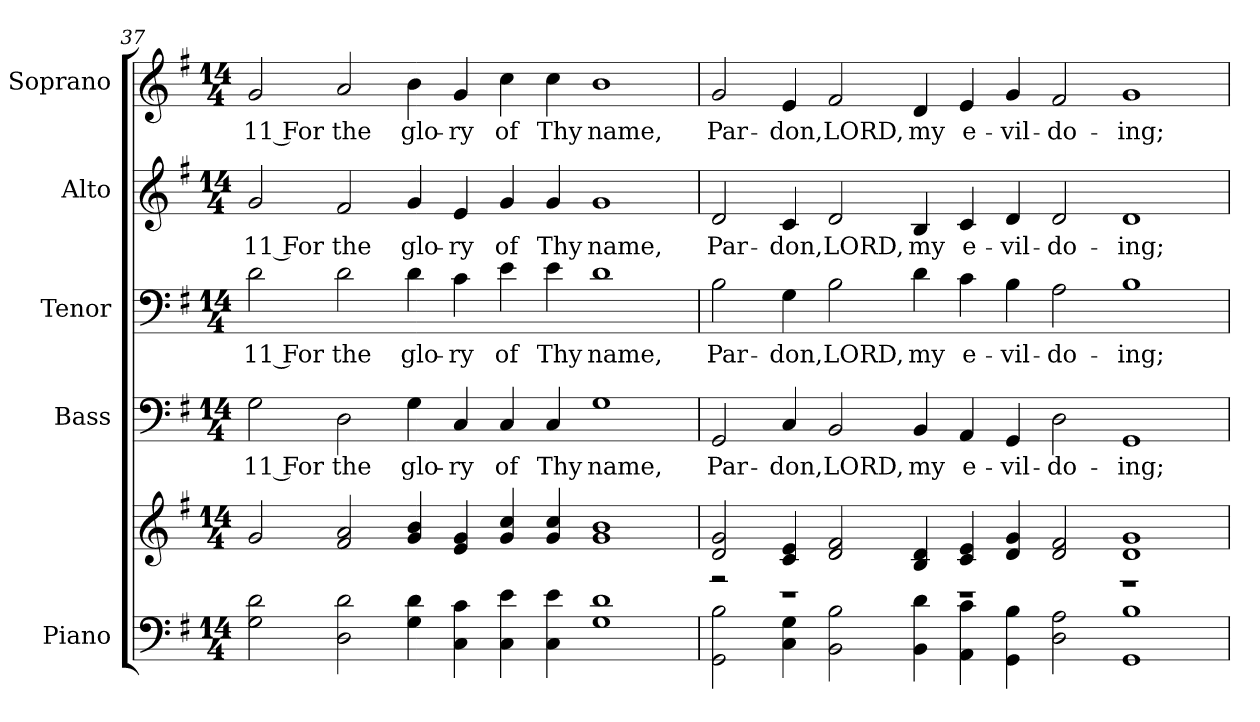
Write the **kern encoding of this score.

**kern	**kern	**kern	**text	**kern	**text	**kern	**text	**kern	**text
*part5	*part5	*part4	*part4	*part3	*part3	*part2	*part2	*part1	*part1
*staff6	*staff5	*staff4	*staff4	*staff3	*staff3	*staff2	*staff2	*staff1	*staff1
*I"Piano	*	*I"Bass	*	*I"Tenor	*	*I"Alto	*	*I"Soprano	*
*I'Pno.	*	*I'B.	*	*I'T.	*	*I'A.	*	*I'S.	*
!!LO:PB:g=z
*clefF4	*clefG2	*clefF4	*	*clefF4	*	*clefG2	*	*clefG2	*
*k[f#]	*k[f#]	*k[f#]	*	*k[f#]	*	*k[f#]	*	*k[f#]	*
*G:	*G:	*G:	*	*G:	*	*G:	*	*G:	*
*M14/4	*M14/4	*M14/4	*	*M14/4	*	*M14/4	*	*M14/4	*
=37	=37	=37	=37	=37	=37	=37	=37	=37	=37
!	!	!	!LO:LY:b:color=#000000	!	!	!	!	!	!
!	!	!	!	!	!LO:LY:b:color=#000000	!	!	!	!
!	!	!	!	!	!	!	!LO:LY:b:color=#000000	!	!
!	!	!	!	!	!	!	!	!	!LO:LY:b:color=#000000
2Gi\ 2di	2gi/	2Gi\	11 For	2di\	11 For	2gi/	11 For	2gi/	11 For
!	!	!	!LO:LY:b:color=#000000	!	!	!	!	!	!
!	!	!	!	!	!LO:LY:b:color=#000000	!	!	!	!
!	!	!	!	!	!	!	!LO:LY:b:color=#000000	!	!
!	!	!	!	!	!	!	!	!	!LO:LY:b:color=#000000
2Di\ 2di	2f#i/ 2ai	2Di\	the	2di\	the	2f#i/	the	2ai/	the
!	!	!	!LO:LY:b:color=#000000	!	!	!	!	!	!
!	!	!	!	!	!LO:LY:b:color=#000000	!	!	!	!
!	!	!	!	!	!	!	!LO:LY:b:color=#000000	!	!
!	!	!	!	!	!	!	!	!	!LO:LY:b:color=#000000
4Gi\ 4di	4gi/ 4bi	4Gi\	glo-	4di\	glo-	4gi/	glo-	4bi\	glo-
!	!	!	!LO:LY:b:color=#000000	!	!	!	!	!	!
!	!	!	!	!	!LO:LY:b:color=#000000	!	!	!	!
!	!	!	!	!	!	!	!LO:LY:b:color=#000000	!	!
!	!	!	!	!	!	!	!	!	!LO:LY:b:color=#000000
4Ci\ 4ci	4ei/ 4gi	4Ci/	-ry	4ci\	-ry	4ei/	-ry	4gi/	-ry
!	!	!	!LO:LY:b:color=#000000	!	!	!	!	!	!
!	!	!	!	!	!LO:LY:b:color=#000000	!	!	!	!
!	!	!	!	!	!	!	!LO:LY:b:color=#000000	!	!
!	!	!	!	!	!	!	!	!	!LO:LY:b:color=#000000
4Ci\ 4ei	4gi/ 4cci	4Ci/	of	4ei\	of	4gi/	of	4cci\	of
!	!	!	!LO:LY:b:color=#000000	!	!	!	!	!	!
!	!	!	!	!	!LO:LY:b:color=#000000	!	!	!	!
!	!	!	!	!	!	!	!LO:LY:b:color=#000000	!	!
!	!	!	!	!	!	!	!	!	!LO:LY:b:color=#000000
4Ci\ 4ei	4gi/ 4cci	4Ci/	Thy	4ei\	Thy	4gi/	Thy	4cci\	Thy
!	!	!	!LO:LY:b:color=#000000	!	!	!	!	!	!
!	!	!	!	!	!LO:LY:b:color=#000000	!	!	!	!
!	!	!	!	!	!	!	!LO:LY:b:color=#000000	!	!
!	!	!	!	!	!	!	!	!	!LO:LY:b:color=#000000
1Gi 1di	1gi 1bi	1Gi	name,	1di	name,	1gi	name,	1bi	name,
=38	=38	=38	=38	=38	=38	=38	=38	=38	=38
*	*^	*	*	*	*	*	*	*	*
!	!	!	!	!LO:LY:b:color=#000000	!	!	!	!	!	!
!	!	!	!	!	!	!LO:LY:b:color=#000000	!	!	!	!
!	!	!	!	!	!	!	!	!LO:LY:b:color=#000000	!	!
!	!	!	!	!	!	!	!	!	!	!LO:LY:b:color=#000000
2GGi\ 2Bi	2di/ 2gi	2r	2GGi/	Par-	2Bi\	Par-	2di/	Par-	2gi/	Par-
!	!	!	!	!LO:LY:b:color=#000000	!	!	!	!	!	!
!	!	!	!	!	!	!LO:LY:b:color=#000000	!	!	!	!
!	!	!	!	!	!	!	!	!LO:LY:b:color=#000000	!	!
!	!	!	!	!	!	!	!	!	!	!LO:LY:b:color=#000000
4Ci\ 4Gi	4ci/ 4ei	1r	4Ci/	-don,	4Gi\	-don,	4ci/	-don,	4ei/	-don,
!	!	!	!	!LO:LY:b:color=#000000	!	!	!	!	!	!
!	!	!	!	!	!	!LO:LY:b:color=#000000	!	!	!	!
!	!	!	!	!	!	!	!	!LO:LY:b:color=#000000	!	!
!	!	!	!	!	!	!	!	!	!	!LO:LY:b:color=#000000
2BBi\ 2Bi	2di/ 2f#i	.	2BBi/	LORD,	2Bi\	LORD,	2di/	LORD,	2f#i/	LORD,
!	!	!	!	!LO:LY:b:color=#000000	!	!	!	!	!	!
!	!	!	!	!	!	!LO:LY:b:color=#000000	!	!	!	!
!	!	!	!	!	!	!	!	!LO:LY:b:color=#000000	!	!
!	!	!	!	!	!	!	!	!	!	!LO:LY:b:color=#000000
4BBi\ 4di	4Bi/ 4di	.	4BBi/	my	4di\	my	4Bi/	my	4di/	my
!	!	!	!	!LO:LY:b:color=#000000	!	!	!	!	!	!
!	!	!	!	!	!	!LO:LY:b:color=#000000	!	!	!	!
!	!	!	!	!	!	!	!	!LO:LY:b:color=#000000	!	!
!	!	!	!	!	!	!	!	!	!	!LO:LY:b:color=#000000
4AAi\ 4ci	4ci/ 4ei	1r	4AAi/	e-	4ci\	e-	4ci/	e-	4ei/	e-
!	!	!	!	!LO:LY:b:color=#000000	!	!	!	!	!	!
!	!	!	!	!	!	!LO:LY:b:color=#000000	!	!	!	!
!	!	!	!	!	!	!	!	!LO:LY:b:color=#000000	!	!
!	!	!	!	!	!	!	!	!	!	!LO:LY:b:color=#000000
4GGi\ 4Bi	4di/ 4gi	.	4GGi/	-vil-	4Bi\	-vil-	4di/	-vil-	4gi/	-vil-
!	!	!	!	!LO:LY:b:color=#000000	!	!	!	!	!	!
!	!	!	!	!	!	!LO:LY:b:color=#000000	!	!	!	!
!	!	!	!	!	!	!	!	!LO:LY:b:color=#000000	!	!
!	!	!	!	!	!	!	!	!	!	!LO:LY:b:color=#000000
2Di\ 2Ai	2di/ 2f#i	.	2Di\	-do-	2Ai\	-do-	2di/	-do-	2f#i/	-do-
!	!	!	!	!LO:LY:b:color=#000000	!	!	!	!	!	!
!	!	!	!	!	!	!LO:LY:b:color=#000000	!	!	!	!
!	!	!	!	!	!	!	!	!LO:LY:b:color=#000000	!	!
!	!	!	!	!	!	!	!	!	!	!LO:LY:b:color=#000000
1GGi 1Bi	1di 1gi	1r	1GGi	-ing;	1Bi	-ing;	1di	-ing;	1gi	-ing;
*	*v	*v	*	*	*	*	*	*	*	*
=	=	=	=	=	=	=	=	=	=
*-	*-	*-	*-	*-	*-	*-	*-	*-	*-
